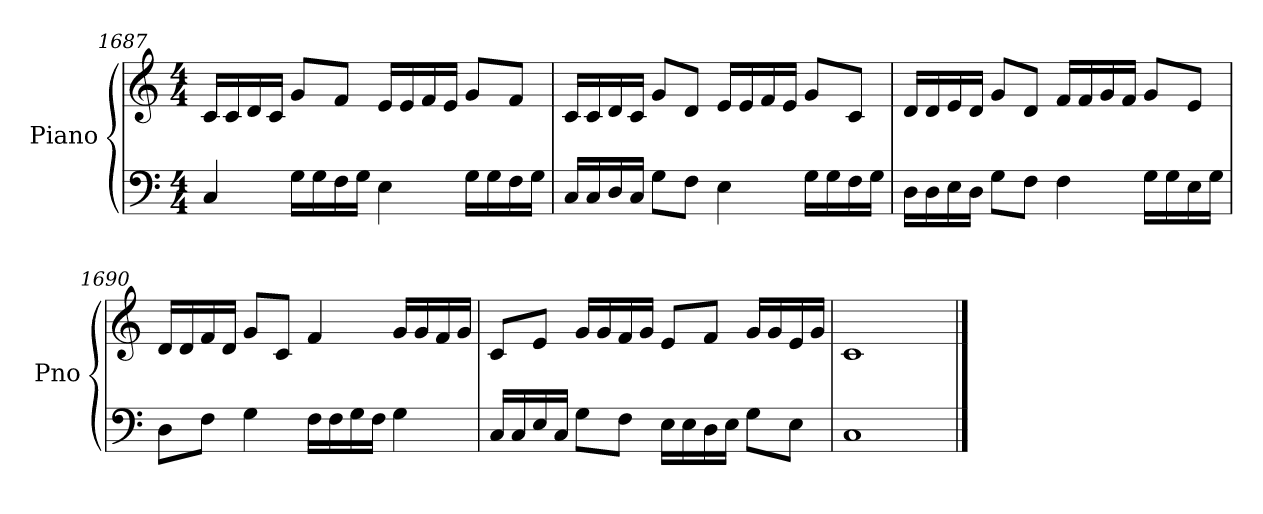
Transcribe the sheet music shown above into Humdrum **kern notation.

**kern	**kern
*part1	*part1
*staff2	*staff1
*I"Piano	*
*I'Pno	*
!!LO:LB:g=z
*clefF4	*clefG2
*k[]	*k[]
*M4/4	*M4/4
=1687	=1687
4C/	16c/LL
.	16c/
.	16d/
.	16c/JJ
16G\LL	8g/L
16G\	.
16F\	8f/J
16G\JJ	.
4E\	16e/LL
.	16e/
.	16f/
.	16e/JJ
16G\LL	8g/L
16G\	.
16F\	8f/J
16G\JJ	.
=1688	=1688
16C/LL	16c/LL
16C/	16c/
16D/	16d/
16C/JJ	16c/JJ
8G\L	8g/L
8F\J	8d/J
4E\	16e/LL
.	16e/
.	16f/
.	16e/JJ
16G\LL	8g/L
16G\	.
16F\	8c/J
16G\JJ	.
=1689	=1689
16D\LL	16d/LL
16D\	16d/
16E\	16e/
16D\JJ	16d/JJ
8G\L	8g/L
8F\J	8d/J
4F\	16f/LL
.	16f/
.	16g/
.	16f/JJ
16G\LL	8g/L
16G\	.
16E\	8e/J
16G\JJ	.
!!LO:LB:g=z
=1690	=1690
8D\L	16d/LL
.	16d/
8F\J	16f/
.	16d/JJ
4G\	8g/L
.	8c/J
16F\LL	4f/
16F\	.
16G\	.
16F\JJ	.
4G\	16g/LL
.	16g/
.	16f/
.	16g/JJ
=1691	=1691
16C/LL	8c/L
16C/	.
16E/	8e/J
16C/JJ	.
8G\L	16g/LL
.	16g/
8F\J	16f/
.	16g/JJ
16E\LL	8e/L
16E\	.
16D\	8f/J
16E\JJ	.
8G\L	16g/LL
.	16g/
8E\J	16e/
.	16g/JJ
=1692	=1692
1C	1c
==	==
*-	*-
